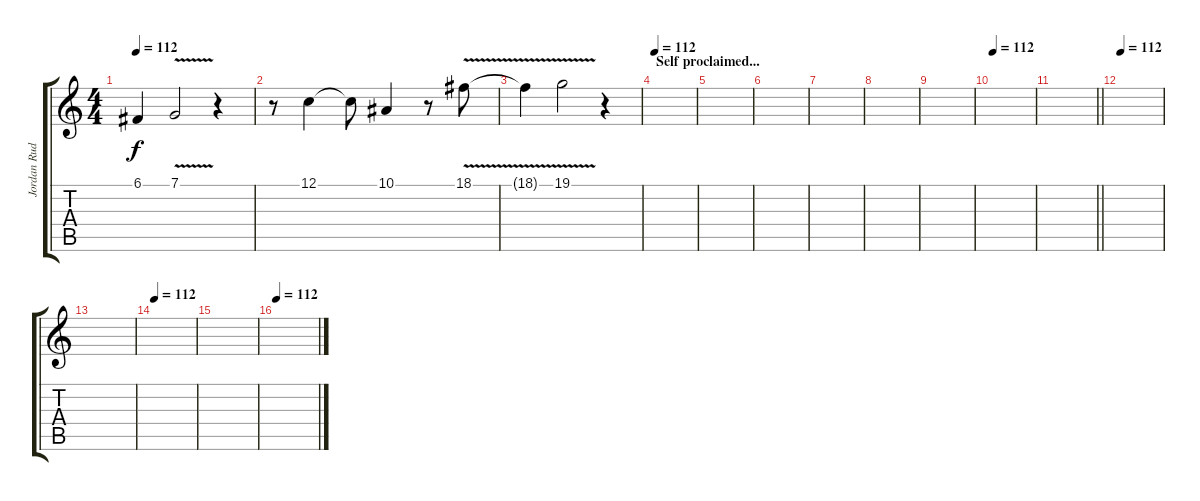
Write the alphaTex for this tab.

\track ("Jordan Rudess R" "Jordan Rud") {instrument acousticgrandpiano}
\staff {score tabs}
\tuning (C4 G3 Eb3 Bb2 F2 C2) {hide}
\ts (4 4)
\tempo 112
\clef g2
\ks c
6.1{t}.4{dy f} 7.1{v}.2 r.4 |
r.8{volume 7 instrument vibraphone} 12.1.4 12.1{t}.8 10.1.4 r.8 18.1{v}.8 |
18.1{t}.4 19.1{v}.2 r.4 |
\section ("" "Self proclaimed...")
\tempo 112
|
|
|
|
|
|
\tempo 112
|
\barLineRight lightlight
|
\tempo 112
|
|
\tempo 112
|
|
\tempo 112
